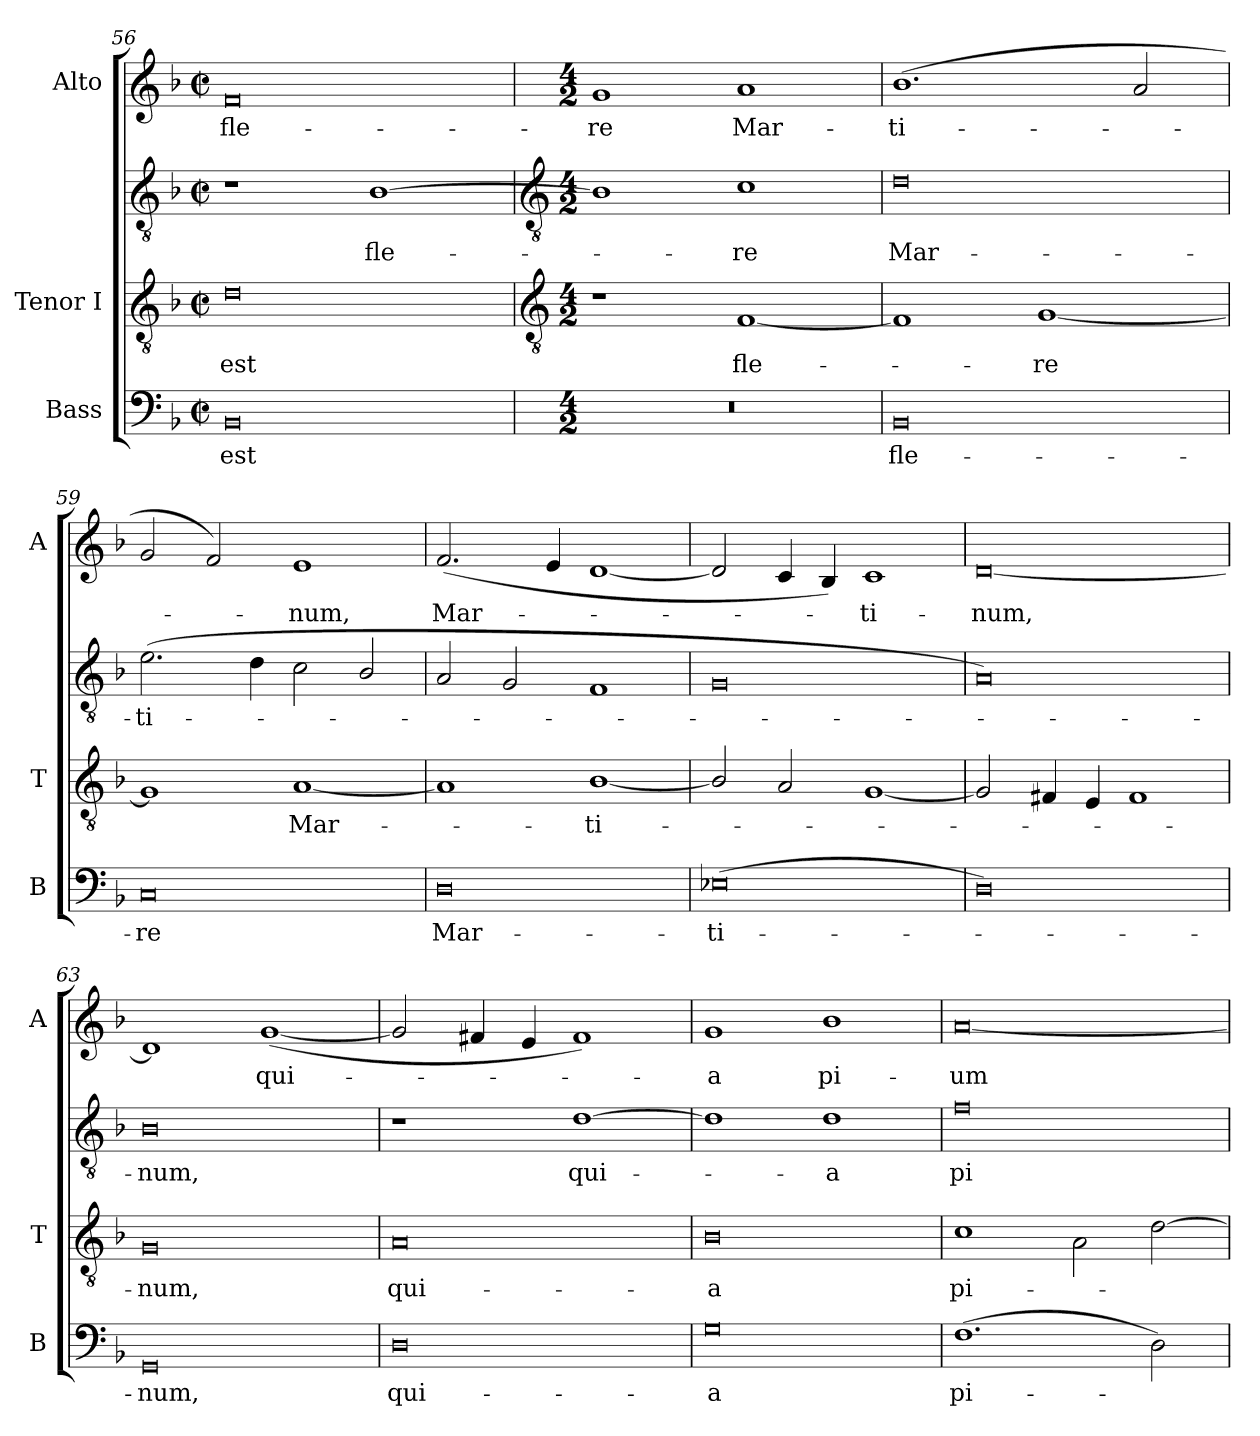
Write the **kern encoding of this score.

**kern	**text	**kern	**text	**kern	**text	**kern	**text
*part3	*part3	*part2	*part2	*part2	*part2	*part1	*part1
*staff4	*staff4	*staff3	*staff3	*staff2	*staff2	*staff1	*staff1
*I"Bass	*	*I"Tenor I	*	*	*	*I"Alto	*
*I'B	*	*I'T	*	*	*	*I'A	*
*clefF4	*	*clefGv2	*	*clefGv2	*	*clefG2	*
*k[b-]	*	*k[b-]	*	*k[b-]	*	*k[b-]	*
*F:	*	*F:	*	*F:	*	*F:	*
*M4/2	*	*M4/2	*	*M4/2	*	*M4/2	*
*met(c|)	*	*met(c|)	*	*met(c|)	*	*met(c|)	*
=56	=56	=56	=56	=56	=56	=56	=56
!	!LO:LY:b	!	!LO:LY:b	!	!	!	!LO:LY:b
0BB-	est	0d	est	1r	.	0f	fle-
!	!	!	!	!	!LO:LY:b	!	!
.	.	.	.	[1B-	fle-	.	.
!!LO:LB:g=z
=57	=57	=57	=57	=57	=57	=57	=57
*	*	*clefGv2	*	*clefGv2	*	*	*
*M4/2	*	*M4/2	*	*M4/2	*	*M4/2	*
!	!	!	!	!	!	!	!LO:LY:b
0r	.	1r	.	1B-]	.	1g	-re
!	!	!	!LO:LY:b	!	!LO:LY:b	!	!LO:LY:b
.	.	[1F	fle-	1c	re	1a	Mar-
=58	=58	=58	=58	=58	=58	=58	=58
!	!LO:LY:b	!	!	!	!LO:LY:b	!	!LO:LY:b
0BB-	fle-	1F]	.	0d	Mar-	(<1.b-	-ti-
!	!	!	!LO:LY:b	!	!	!	!
.	.	[1G	-re	.	.	.	.
.	.	.	.	.	.	2a	.
=59	=59	=59	=59	=59	=59	=59	=59
!	!LO:LY:b	!	!	!	!LO:LY:b	!	!
0C	-re	1G]	.	(>2.e	ti-	2g	.
.	.	.	.	.	.	2f)	.
.	.	.	.	4d	.	.	.
!	!	!	!LO:LY:b	!	!	!	!LO:LY:b
.	.	[1A	Mar-	2c	.	1e	num,
.	.	.	.	2B-/	.	.	.
=60	=60	=60	=60	=60	=60	=60	=60
!	!LO:LY:b	!	!	!	!	!	!LO:LY:b
0D	Mar-	1A]	.	2A	.	(<2.f	Mar-
.	.	.	.	2G	.	.	.
.	.	.	.	.	.	4e	.
!	!	!	!LO:LY:b	!	!	!	!
.	.	[1B-/	ti-	1F	.	[1d	.
=61	=61	=61	=61	=61	=61	=61	=61
!	!LO:LY:b	!	!	!	!	!	!
(>0E-X	-ti-	2B-/]	.	0G	.	2d]	.
.	.	2A	.	.	.	4c	.
.	.	.	.	.	.	4B-)	.
!	!	!	!	!	!	!	!LO:LY:b
.	.	[1G	.	.	.	1c	ti-
=62	=62	=62	=62	=62	=62	=62	=62
!	!	!	!	!	!	!	!LO:LY:b
0D)	.	2G]	.	0A)	.	[0d	-num,
.	.	4F#X	.	.	.	.	.
.	.	4E	.	.	.	.	.
.	.	1F#	.	.	.	.	.
=63	=63	=63	=63	=63	=63	=63	=63
!	!LO:LY:b	!	!LO:LY:b	!	!LO:LY:b	!	!
0GG	num,	0G	num,	0B-	num,	1d]	.
!	!	!	!	!	!	!	!LO:LY:b
.	.	.	.	.	.	(<[1g	qui-
=64	=64	=64	=64	=64	=64	=64	=64
!	!LO:LY:b	!	!LO:LY:b	!	!	!	!
0D	qui-	0A	qui-	1r	.	2g]	.
.	.	.	.	.	.	4f#X	.
.	.	.	.	.	.	4e	.
!	!	!	!	!	!LO:LY:b	!	!
.	.	.	.	[1d	qui-	1f#)	.
=65	=65	=65	=65	=65	=65	=65	=65
!	!LO:LY:b	!	!LO:LY:b	!	!	!	!LO:LY:b
0G	-a	0B-	a	1d]	.	1g	a
!	!	!	!	!	!LO:LY:b	!	!LO:LY:b
.	.	.	.	1d	-a	1b-	pi-
=66	=66	=66	=66	=66	=66	=66	=66
!	!LO:LY:b	!	!LO:LY:b	!	!LO:LY:b	!	!LO:LY:b
(>1.F	pi-	1c	-pi-	0f	pi-	[0a	-um
.	.	2A\	.	.	.	.	.
2D)	.	[2d	.	.	.	.	.
=	=	=	=	=	=	=	=
*-	*-	*-	*-	*-	*-	*-	*-
